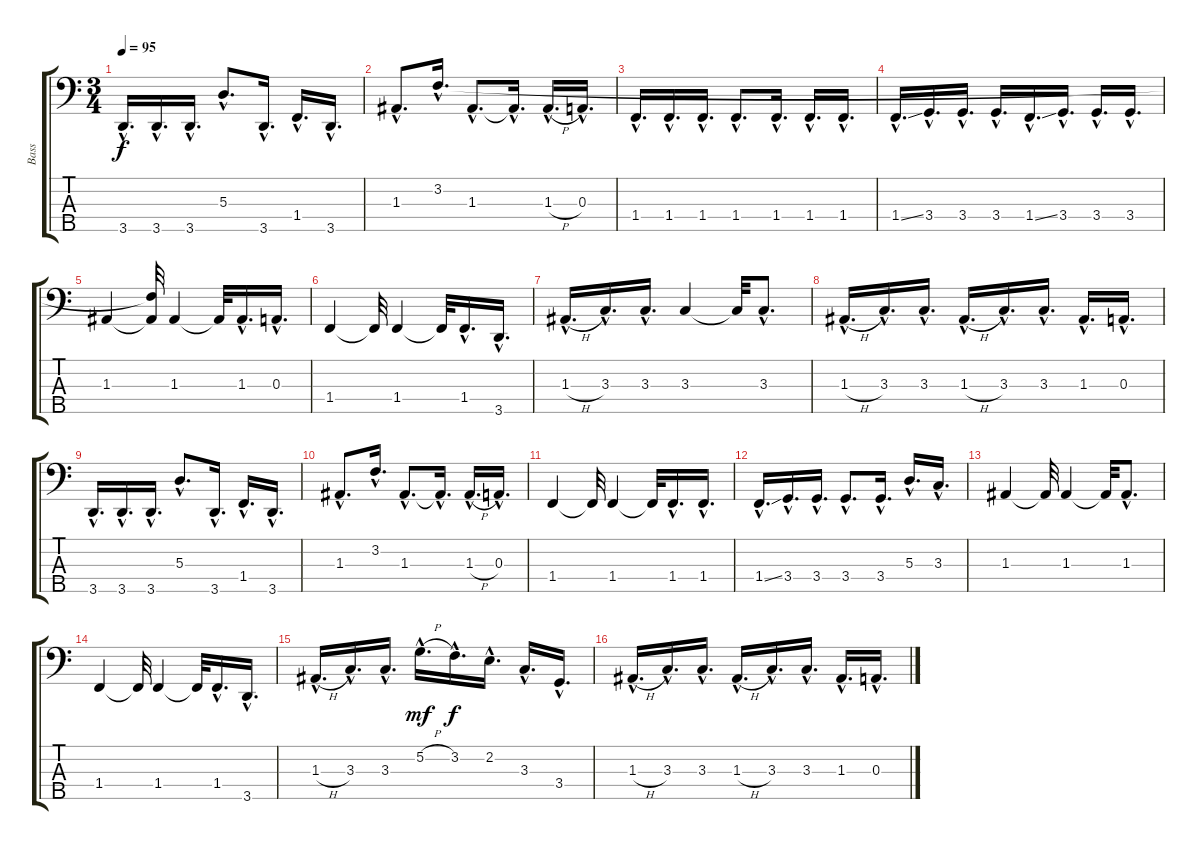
\track ("Bass" "Bass") {instrument electricbassfinger}
\staff {score tabs}
\tuning (G2 D2 A1 E1 B0) {hide}
\ts (3 4)
\tempo 95
\clef f4
\ks c
3.5{hac}.16{d dy f} 3.5{hac}.16{d} 3.5{hac}.16{d} 5.3{hac}.8{d} 3.5{hac}.16{d} 1.4{hac}.16{d} 3.5{hac}.16{d} |
1.3{hac}.8{d} 3.2{hac}.16{d} 1.3{hac}.8{d} 1.3{hac t}.16{d} 1.3{h hac}.16{d} 0.3{hac}.16{d} |
1.4{hac}.16{d} 1.4{hac}.16{d} 1.4{hac}.16{d} 1.4{hac}.8{d} 1.4{hac}.16{d} 1.4{hac}.16{d} 1.4{hac}.16{d} |
1.4{ss hac}.16{d} 3.4{hac}.16{d} 3.4{hac}.16{d} 3.4{hac}.16{d} 1.4{ss hac}.16{d} 3.4{hac}.16{d} 3.4{hac}.16{d} 3.4{hac}.16{d} |
1.3.4 (3.2{t} 1.3{t}).32 1.3.4 1.3{t}.32 1.3{hac}.16{d} 0.3{hac}.16{d} |
1.4.4 1.4{t}.32 1.4.4 1.4{t}.32 1.4{hac}.16{d} 3.5{hac}.16{d} |
1.3{h hac}.16{d} 3.3{hac}.16{d} 3.3{hac}.16{d} 3.3.4 3.3{t}.32 3.3{hac}.8{d} |
1.3{h hac}.16{d} 3.3{hac}.16{d} 3.3{hac}.16{d} 1.3{h hac}.16{d} 3.3{hac}.16{d} 3.3{hac}.16{d} 1.3{hac}.16{d} 0.3{hac}.16{d} |
3.5{hac}.16{d} 3.5{hac}.16{d} 3.5{hac}.16{d} 5.3{hac}.8{d} 3.5{hac}.16{d} 1.4{hac}.16{d} 3.5{hac}.16{d} |
1.3{hac}.8{d} 3.2{hac}.16{d} 1.3{hac}.8{d} 1.3{hac t}.16{d} 1.3{h hac}.16{d} 0.3{hac}.16{d} |
1.4.4 1.4{t}.32 1.4.4 1.4{t}.32 1.4{hac}.16{d} 1.4{hac}.16{d} |
1.4{ss hac}.16{d} 3.4{hac}.16{d} 3.4{hac}.16{d} 3.4{hac}.8{d} 3.4{hac}.16{d} 5.3{hac}.16{d} 3.3{hac}.16{d} |
1.3.4 1.3{t}.32 1.3.4 1.3{t}.32 1.3{hac}.8{d} |
1.4.4 1.4{t}.32 1.4.4 1.4{t}.32 1.4{hac}.16{d} 3.5{hac}.16{d} |
1.3{h hac}.16{d} 3.3{hac}.16{d} 3.3{hac}.16{d} 5.2{h hac}.16{d dy mf} 3.2{hac}.16{d dy f} 2.2{hac}.16{d} 3.3{hac}.16{d} 3.4{hac}.16{d} |
1.3{h hac}.16{d} 3.3{hac}.16{d} 3.3{hac}.16{d} 1.3{h hac}.16{d} 3.3{hac}.16{d} 3.3{hac}.16{d} 1.3{hac}.16{d} 0.3{hac}.16{d}
